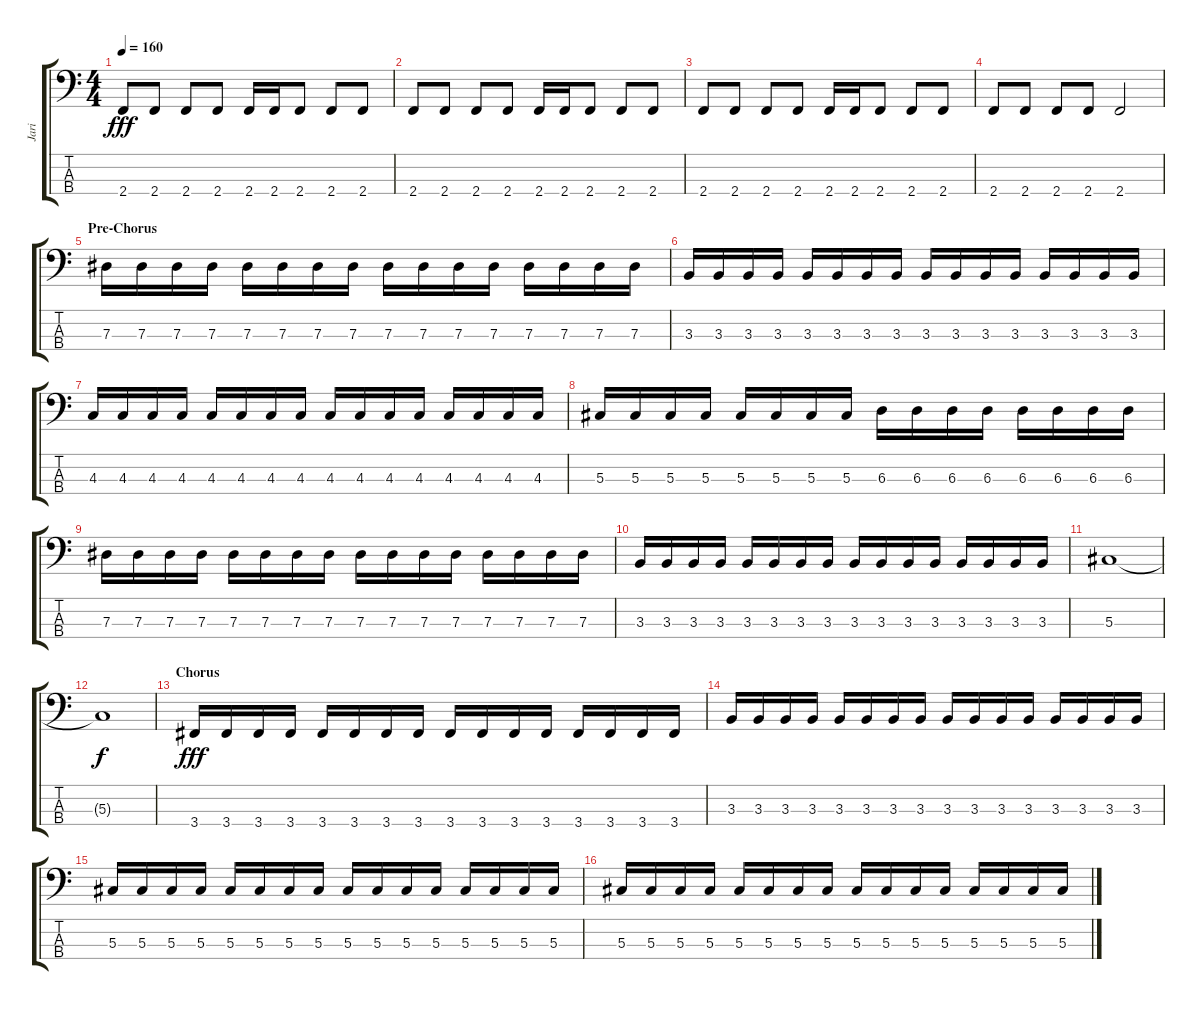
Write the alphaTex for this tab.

\track ("Jari" "Jari") {instrument electricbassfinger}
\staff {score tabs}
\tuning (Gb2 Db2 Ab1 Eb1) {hide}
\ts (4 4)
\tempo 160
\clef f4
\ks c
2.4.8{dy fff} 2.4.8 2.4.8 2.4.8 2.4.16 2.4.16 2.4.8 2.4.8 2.4.8 |
2.4.8 2.4.8 2.4.8 2.4.8 2.4.16 2.4.16 2.4.8 2.4.8 2.4.8 |
2.4.8 2.4.8 2.4.8 2.4.8 2.4.16 2.4.16 2.4.8 2.4.8 2.4.8 |
2.4.8 2.4.8 2.4.8 2.4.8 2.4.2 |
\section ("" "Pre-Chorus")
7.3.16 7.3.16 7.3.16 7.3.16 7.3.16 7.3.16 7.3.16 7.3.16 7.3.16 7.3.16 7.3.16 7.3.16 7.3.16 7.3.16 7.3.16 7.3.16 |
3.3.16 3.3.16 3.3.16 3.3.16 3.3.16 3.3.16 3.3.16 3.3.16 3.3.16 3.3.16 3.3.16 3.3.16 3.3.16 3.3.16 3.3.16 3.3.16 |
4.3.16 4.3.16 4.3.16 4.3.16 4.3.16 4.3.16 4.3.16 4.3.16 4.3.16 4.3.16 4.3.16 4.3.16 4.3.16 4.3.16 4.3.16 4.3.16 |
5.3.16 5.3.16 5.3.16 5.3.16 5.3.16 5.3.16 5.3.16 5.3.16 6.3.16 6.3.16 6.3.16 6.3.16 6.3.16 6.3.16 6.3.16 6.3.16 |
7.3.16 7.3.16 7.3.16 7.3.16 7.3.16 7.3.16 7.3.16 7.3.16 7.3.16 7.3.16 7.3.16 7.3.16 7.3.16 7.3.16 7.3.16 7.3.16 |
3.3.16 3.3.16 3.3.16 3.3.16 3.3.16 3.3.16 3.3.16 3.3.16 3.3.16 3.3.16 3.3.16 3.3.16 3.3.16 3.3.16 3.3.16 3.3.16 |
5.3.1 |
5.3{t}.1{dy f} |
\section ("" "Chorus")
3.4.16{dy fff} 3.4.16 3.4.16 3.4.16 3.4.16 3.4.16 3.4.16 3.4.16 3.4.16 3.4.16 3.4.16 3.4.16 3.4.16 3.4.16 3.4.16 3.4.16 |
3.3.16 3.3.16 3.3.16 3.3.16 3.3.16 3.3.16 3.3.16 3.3.16 3.3.16 3.3.16 3.3.16 3.3.16 3.3.16 3.3.16 3.3.16 3.3.16 |
5.3.16 5.3.16 5.3.16 5.3.16 5.3.16 5.3.16 5.3.16 5.3.16 5.3.16 5.3.16 5.3.16 5.3.16 5.3.16 5.3.16 5.3.16 5.3.16 |
5.3.16 5.3.16 5.3.16 5.3.16 5.3.16 5.3.16 5.3.16 5.3.16 5.3.16 5.3.16 5.3.16 5.3.16 5.3.16 5.3.16 5.3.16 5.3.16
